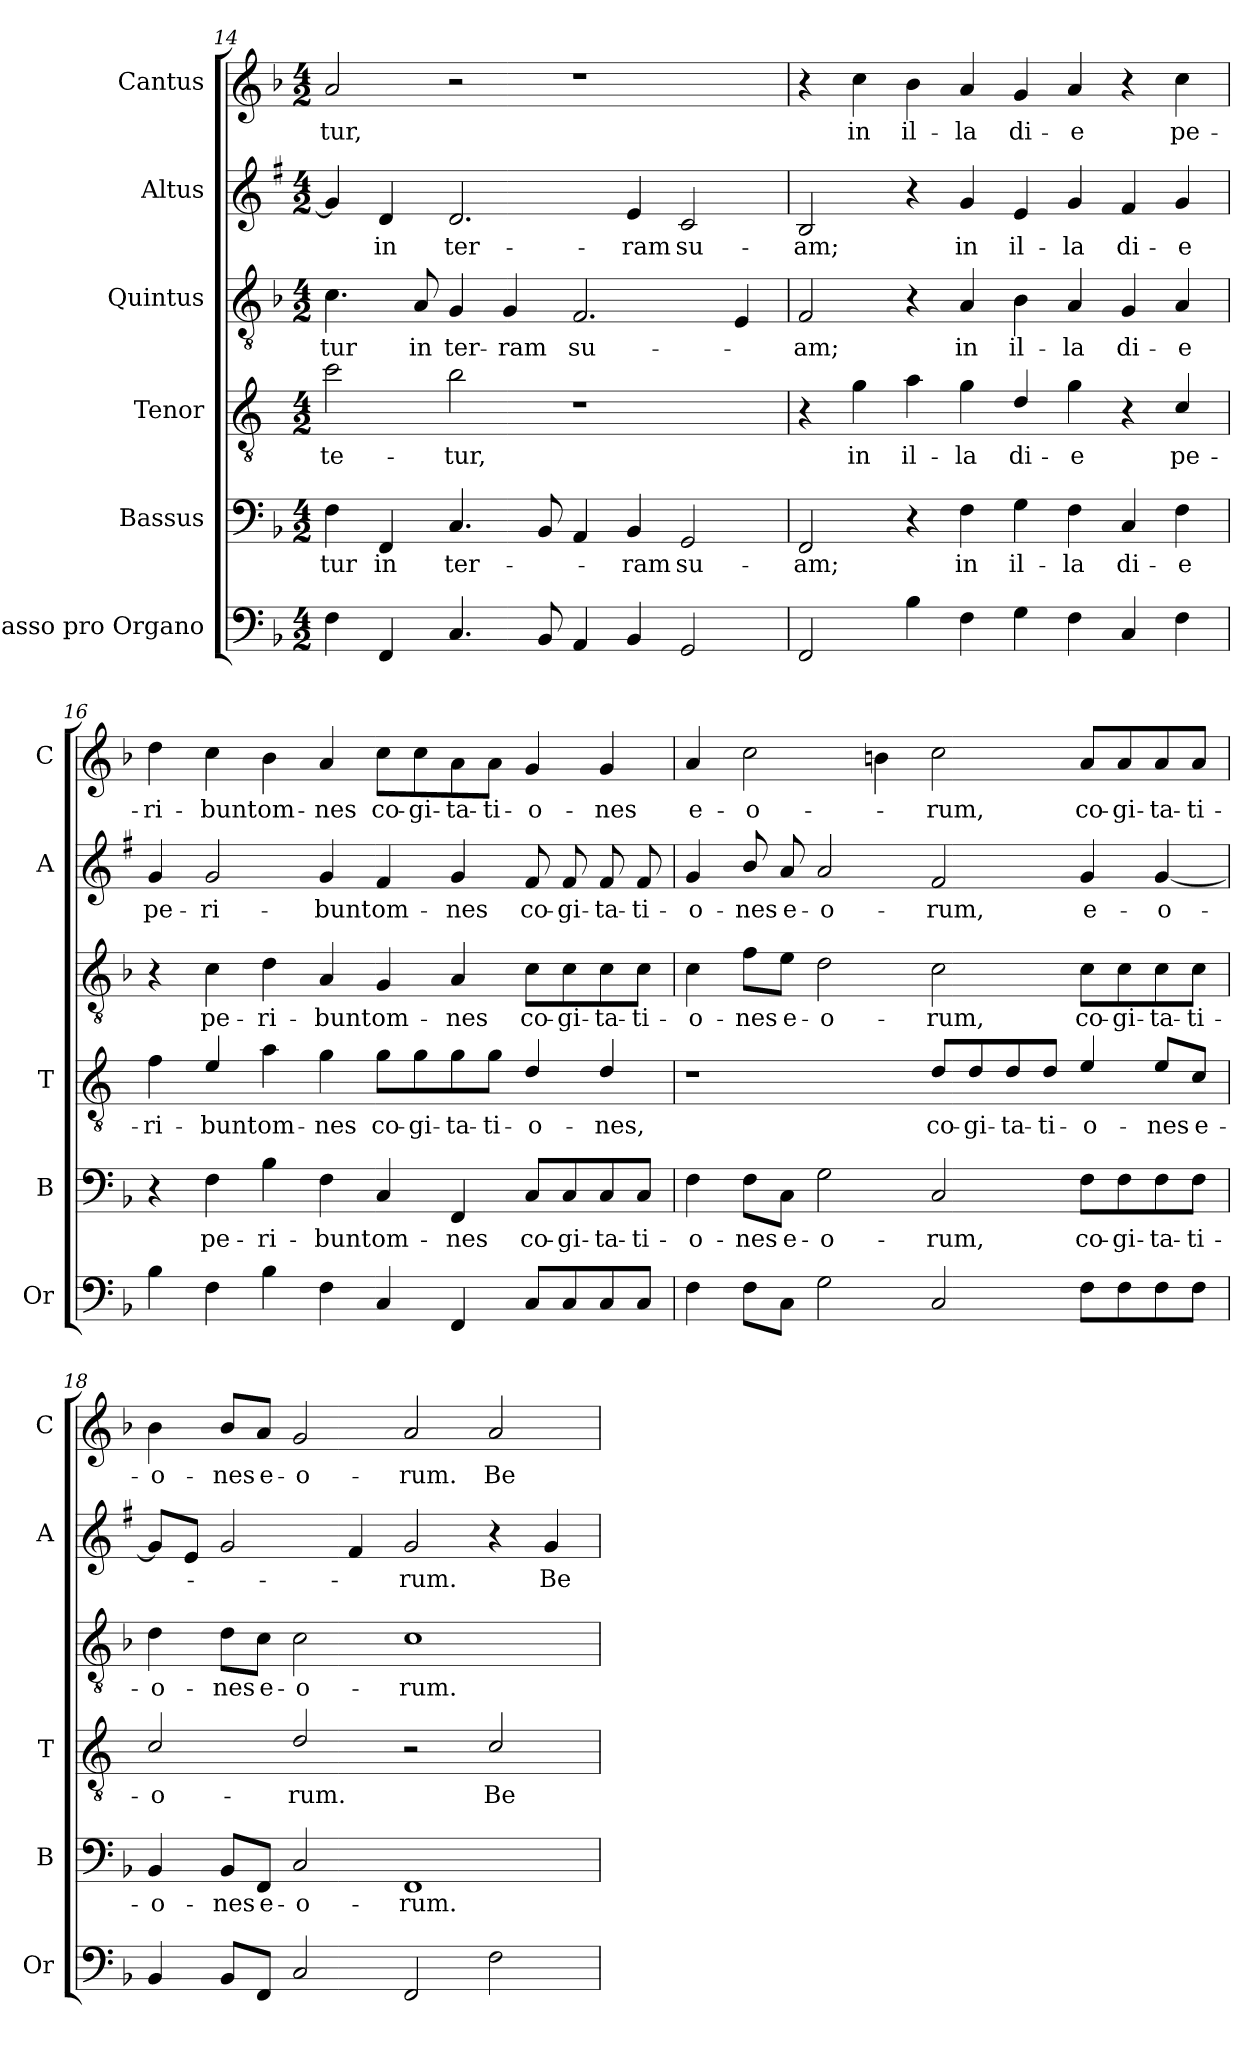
**kern	**kern	**text	**kern	**text	**kern	**text	**kern	**text	**kern	**text
*part6	*part5	*part5	*part4	*part4	*part3	*part3	*part2	*part2	*part1	*part1
*staff6	*staff5	*staff5	*staff4	*staff4	*staff3	*staff3	*staff2	*staff2	*staff1	*staff1
*I"Basso pro Organo	*I"Bassus	*	*I"Tenor	*	*I"Quintus	*	*I"Altus	*	*I"Cantus	*
*I'Or	*I'B	*	*I'T	*	*	*	*I'A	*	*I'C	*
*clefF4	*clefF4	*	*clefGv2	*	*clefGv2	*	*clefG2	*	*clefG2	*
*	*	*	*ITrd4c7	*	*	*	*ITrd1c2	*	*	*
*k[b-]	*k[b-]	*	*k[b-]	*	*k[b-]	*	*k[b-]	*	*k[b-]	*
*F:	*F:	*	*F:	*	*F:	*	*F:	*	*F:	*
*M4/2	*M4/2	*	*M4/2	*	*M4/2	*	*M4/2	*	*M4/2	*
=14	=14	=14	=14	=14	=14	=14	=14	=14	=14	=14
!	!	!LO:LY:b	!	!LO:LY:b	!	!LO:LY:b	!	!	!	!LO:LY:b
4F\	4F\	-tur	2f\	-te-	4.c\	-tur	4f/]	.	2a/	-tur,
!	!	!LO:LY:b	!	!	!	!	!	!LO:LY:b	!	!
4FF/	4FF/	in	.	.	.	.	4c/	in	.	.
!	!	!	!	!	!	!LO:LY:b	!	!	!	!
.	.	.	.	.	8A/	in	.	.	.	.
!	!	!LO:LY:b	!	!LO:LY:b	!	!LO:LY:b	!	!LO:LY:b	!	!
4.C/	4.C/	ter-	2e\	-tur,	4G/	ter-	2.c/	ter-	2r	.
!	!	!	!	!	!	!LO:LY:b	!	!	!	!
.	.	.	.	.	4G/	-ram	.	.	.	.
8BB-/	8BB-/	.	.	.	.	.	.	.	.	.
!	!	!	!	!	!	!LO:LY:b	!	!	!	!
4AA/	4AA/	.	1r	.	2.F/	su-	.	.	1r	.
!	!	!LO:LY:b	!	!	!	!	!	!LO:LY:b	!	!
4BB-/	4BB-/	-ram	.	.	.	.	4d/	-ram	.	.
!	!	!LO:LY:b	!	!	!	!	!	!LO:LY:b	!	!
2GG/	2GG/	su-	.	.	.	.	2B-/	su-	.	.
.	.	.	.	.	4E/	.	.	.	.	.
=15	=15	=15	=15	=15	=15	=15	=15	=15	=15	=15
!	!	!LO:LY:b	!	!	!	!LO:LY:b	!	!LO:LY:b	!	!
2FF/	2FF/	-am;	4r	.	2F/	-am;	2A/	-am;	4r	.
!	!	!	!	!LO:LY:b	!	!	!	!	!	!LO:LY:b
.	.	.	4c\	in	.	.	.	.	4cc\	in
!	!	!	!	!LO:LY:b	!	!	!	!	!	!LO:LY:b
4B-\	4r	.	4d\	il-	4r	.	4r	.	4b-\	il-
!	!	!LO:LY:b	!	!LO:LY:b	!	!LO:LY:b	!	!LO:LY:b	!	!LO:LY:b
4F\	4F\	in	4c\	-la	4A/	in	4f/	in	4a/	-la
!	!	!LO:LY:b	!	!LO:LY:b	!	!LO:LY:b	!	!LO:LY:b	!	!LO:LY:b
4G\	4G\	il-	4G/	di-	4B-\	il-	4d/	il-	4g/	di-
!	!	!LO:LY:b	!	!LO:LY:b	!	!LO:LY:b	!	!LO:LY:b	!	!LO:LY:b
4F\	4F\	-la	4c\	-e	4A/	-la	4f/	-la	4a/	-e
!	!	!LO:LY:b	!	!	!	!LO:LY:b	!	!LO:LY:b	!	!
4C/	4C/	di-	4r	.	4G/	di-	4e/	di-	4r	.
!	!	!LO:LY:b	!	!LO:LY:b	!	!LO:LY:b	!	!LO:LY:b	!	!LO:LY:b
4F\	4F\	-e	4F/	pe-	4A/	-e	4f/	-e	4cc\	pe-
!!LO:PB:g=z
=16	=16	=16	=16	=16	=16	=16	=16	=16	=16	=16
!	!	!	!	!LO:LY:b	!	!	!	!LO:LY:b	!	!LO:LY:b
4B-\	4r	.	4B-\	-ri-	4r	.	4f/	pe-	4dd\	-ri-
!	!	!LO:LY:b	!	!LO:LY:b	!	!LO:LY:b	!	!LO:LY:b	!	!LO:LY:b
4F\	4F\	pe-	4A/	-bunt	4c\	pe-	2f/	-ri-	4cc\	-bunt
!	!	!LO:LY:b	!	!LO:LY:b	!	!LO:LY:b	!	!	!	!LO:LY:b
4B-\	4B-\	-ri-	4d\	om-	4d\	-ri-	.	.	4b-\	om-
!	!	!LO:LY:b	!	!LO:LY:b	!	!LO:LY:b	!	!LO:LY:b	!	!LO:LY:b
4F\	4F\	-bunt	4c\	-nes	4A/	-bunt	4f/	-bunt	4a/	-nes
!	!	!LO:LY:b	!	!LO:LY:b	!	!LO:LY:b	!	!LO:LY:b	!	!LO:LY:b
4C/	4C/	om-	8c\L	co-	4G/	om-	4e/	om-	8cc\L	co-
!	!	!	!	!LO:LY:b	!	!	!	!	!	!LO:LY:b
.	.	.	8c\	-gi-	.	.	.	.	8cc\	-gi-
!	!	!LO:LY:b	!	!LO:LY:b	!	!LO:LY:b	!	!LO:LY:b	!	!LO:LY:b
4FF/	4FF/	-nes	8c\	-ta-	4A/	-nes	4f/	-nes	8a\	-ta-
!	!	!	!	!LO:LY:b	!	!	!	!	!	!LO:LY:b
.	.	.	8c\J	-ti-	.	.	.	.	8a\J	-ti-
!	!	!LO:LY:b	!	!LO:LY:b	!	!LO:LY:b	!	!LO:LY:b	!	!LO:LY:b
8C/L	8C/L	co-	4G/	-o-	8c\L	co-	8e/	co-	4g/	-o-
!	!	!LO:LY:b	!	!	!	!LO:LY:b	!	!LO:LY:b	!	!
8C/	8C/	-gi-	.	.	8c\	-gi-	8e/	-gi-	.	.
!	!	!LO:LY:b	!	!LO:LY:b	!	!LO:LY:b	!	!LO:LY:b	!	!LO:LY:b
8C/	8C/	-ta-	4G/	-nes,	8c\	-ta-	8e/	-ta-	4g/	-nes
!	!	!LO:LY:b	!	!	!	!LO:LY:b	!	!LO:LY:b	!	!
8C/J	8C/J	-ti-	.	.	8c\J	-ti-	8e/	-ti-	.	.
=17	=17	=17	=17	=17	=17	=17	=17	=17	=17	=17
!	!	!LO:LY:b	!	!	!	!LO:LY:b	!	!LO:LY:b	!	!LO:LY:b
4F\	4F\	-o-	1r	.	4c\	-o-	4f/	-o-	4a/	e-
!	!	!LO:LY:b	!	!	!	!LO:LY:b	!	!LO:LY:b	!	!LO:LY:b
8F\L	8F\L	-nes	.	.	8f\L	-nes	8a/	-nes	2cc\	-o-
!	!	!LO:LY:b	!	!	!	!LO:LY:b	!	!LO:LY:b	!	!
8C\J	8C\J	e-	.	.	8e\J	e-	8g/	e-	.	.
!	!	!LO:LY:b	!	!	!	!LO:LY:b	!	!LO:LY:b	!	!
2G\	2G\	-o-	.	.	2d\	-o-	2g/	-o-	.	.
.	.	.	.	.	.	.	.	.	4bn\	.
!	!	!LO:LY:b	!	!LO:LY:b	!	!LO:LY:b	!	!LO:LY:b	!	!LO:LY:b
2C/	2C/	-rum,	8G/L	co-	2c\	-rum,	2e/	-rum,	2cc\	-rum,
!	!	!	!	!LO:LY:b	!	!	!	!	!	!
.	.	.	8G/	-gi-	.	.	.	.	.	.
!	!	!	!	!LO:LY:b	!	!	!	!	!	!
.	.	.	8G/	-ta-	.	.	.	.	.	.
!	!	!	!	!LO:LY:b	!	!	!	!	!	!
.	.	.	8G/J	-ti-	.	.	.	.	.	.
!	!	!LO:LY:b	!	!LO:LY:b	!	!LO:LY:b	!	!LO:LY:b	!	!LO:LY:b
8F\L	8F\L	co-	4A/	-o-	8c\L	co-	4f/	e-	8a/L	co-
!	!	!LO:LY:b	!	!	!	!LO:LY:b	!	!	!	!LO:LY:b
8F\	8F\	-gi-	.	.	8c\	-gi-	.	.	8a/	-gi-
!	!	!LO:LY:b	!	!LO:LY:b	!	!LO:LY:b	!	!LO:LY:b	!	!LO:LY:b
8F\	8F\	-ta-	8A/L	-nes	8c\	-ta-	[4f/	-o-	8a/	-ta-
!	!	!LO:LY:b	!	!LO:LY:b	!	!LO:LY:b	!	!	!	!LO:LY:b
8F\J	8F\J	-ti-	8F/J	e-	8c\J	-ti-	.	.	8a/J	-ti-
=18	=18	=18	=18	=18	=18	=18	=18	=18	=18	=18
!	!	!LO:LY:b	!	!LO:LY:b	!	!LO:LY:b	!	!	!	!LO:LY:b
4BB-/	4BB-/	-o-	2F/	-o-	4d\	-o-	8f/L]	.	4b-\	-o-
.	.	.	.	.	.	.	8d/J	.	.	.
!	!	!LO:LY:b	!	!	!	!LO:LY:b	!	!	!	!LO:LY:b
8BB-/L	8BB-/L	-nes	.	.	8d\L	-nes	2f/	.	8b-/L	-nes
!	!	!LO:LY:b	!	!	!	!LO:LY:b	!	!	!	!LO:LY:b
8FF/J	8FF/J	e-	.	.	8c\J	e-	.	.	8a/J	e-
!	!	!LO:LY:b	!	!LO:LY:b	!	!LO:LY:b	!	!	!	!LO:LY:b
2C/	2C/	-o-	2G/	-rum.	2c\	-o-	.	.	2g/	-o-
.	.	.	.	.	.	.	4e/	.	.	.
!	!	!LO:LY:b	!	!	!	!LO:LY:b	!	!LO:LY:b	!	!LO:LY:b
2FF/	1FF	-rum.	2r	.	1c	-rum.	2f/	-rum.	2a/	-rum.
!	!	!	!	!LO:LY:b	!	!	!	!	!	!LO:LY:b
2F\	.	.	2F/	Be-	.	.	4r	.	2a/	Be-
!	!	!	!	!	!	!	!	!LO:LY:b	!	!
.	.	.	.	.	.	.	4f/	Be-	.	.
=	=	=	=	=	=	=	=	=	=	=
*-	*-	*-	*-	*-	*-	*-	*-	*-	*-	*-
